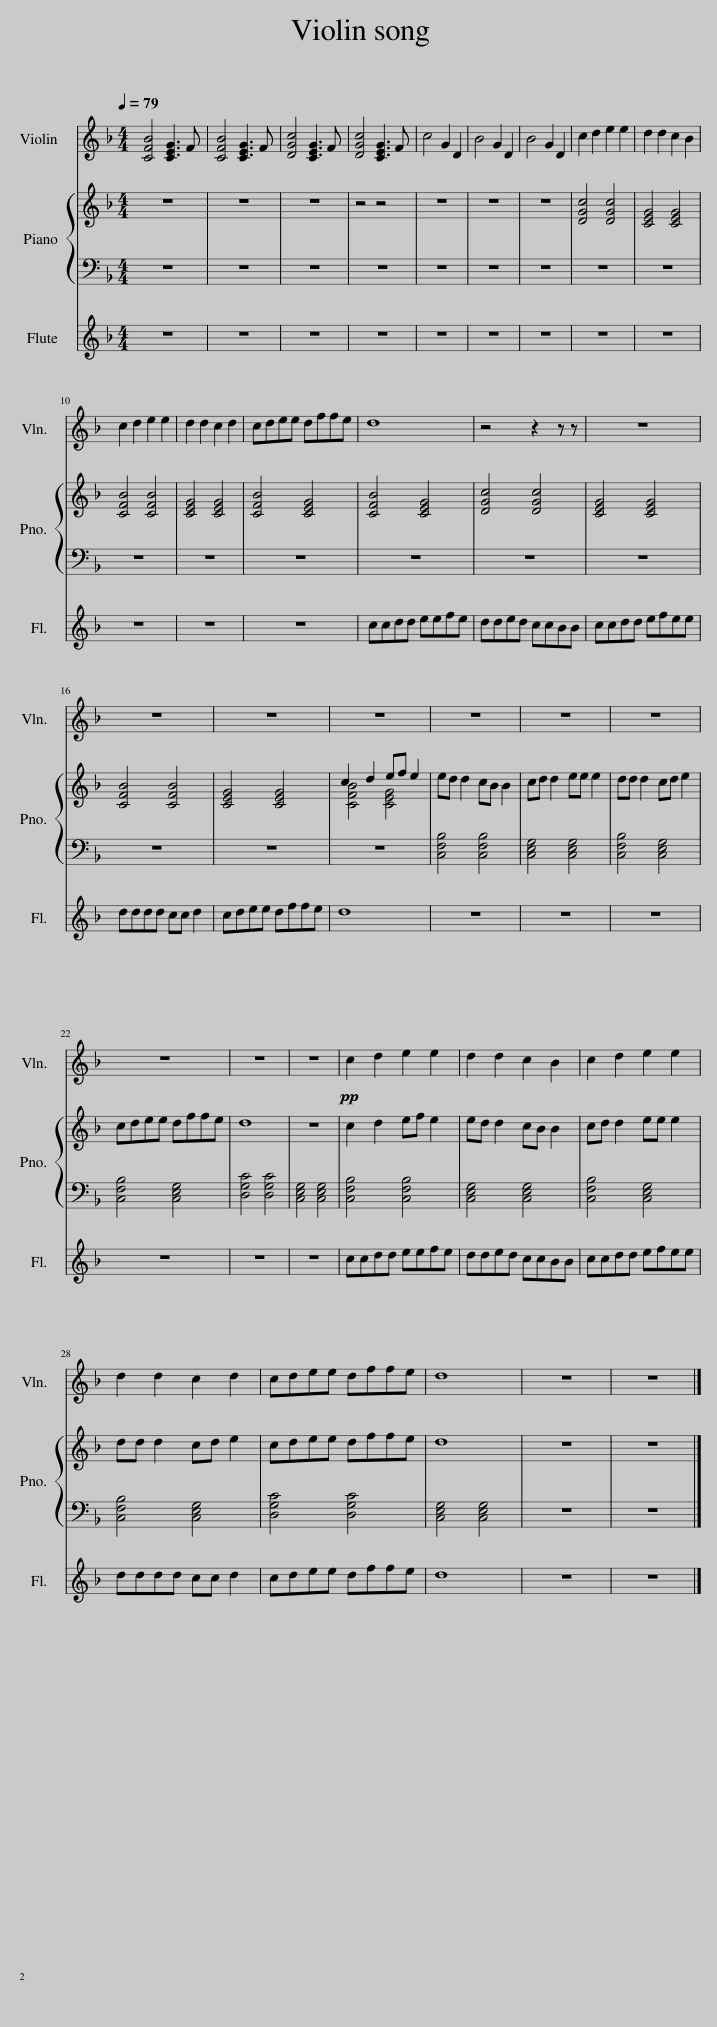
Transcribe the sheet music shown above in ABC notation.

X:1
%%score 1 { ( 2 4 ) | 3 } 5
L:1/8
Q:1/4=79
M:4/4
I:linebreak $
K:F
V:1 treble
V:2 treble
V:4 treble
V:3 bass
V:5 treble
V:1
 [CFB]4 [CEG]3 F | [CFB]4 [CEG]3 F | [DGc]4 [CEG]3 F | [DGc]4 [CEG]3 F | c4 G2 D2 | %5
 B4 G2 D2 | B4 G2 D2 | c2 d2 e2 e2 | d2 d2 c2 B2 |$ c2 d2 e2 e2 | %10
 d2 d2 c2 d2 | cdee dffe | d8 | z4 z2 z z | z8 |$ %15
 z8 | z8 | z8 | z8 | z8 | %20
 z8 |$ z8 | z8 | z8 |!pp! c2 d2 e2 e2 | %25
 d2 d2 c2 B2 | c2 d2 e2 e2 |$ d2 d2 c2 d2 | cdee dffe | d8 | %30
 z8 | z8 |] %32
V:2
 z8 | z8 | z8 | z4 z4 | z8 | %5
 z8 | z8 | [DGc]4 [DGc]4 | [CEG]4 [CEG]4 |$ [CFB]4 [CFB]4 | %10
 [CEG]4 [CEG]4 | [CFB]4 [CEG]4 | [CFB]4 [CEG]4 | [DGc]4 [DGc]4 | [CEG]4 [CEG]4 |$ %15
 [CFB]4 [CFB]4 | [CEG]4 [CEG]4 | c2 d2 ef e2 | ed d2 cB B2 | cd d2 ee e2 | %20
 dd d2 cd e2 |$ cdee dffe | d8 | z8 | c2 d2 ef e2 | %25
 ed d2 cB B2 | cd d2 ee e2 |$ dd d2 cd e2 | cdee dffe | d8 | %30
 z8 | z8 |] %32
V:3
 z8 | z8 | z8 | z8 | z8 | %5
 z8 | z8 | z8 | z8 |$ z8 | %10
 z8 | z8 | z8 | z8 | z8 |$ %15
 z8 | z8 | z8 | [C,F,B,]4 [C,F,B,]4 | [C,E,G,]4 [C,E,G,]4 | %20
 [C,F,B,]4 [C,E,G,]4 |$ [C,F,B,]4 [C,E,G,]4 | [D,G,C]4 [D,G,C]4 | [C,E,G,]4 [C,E,G,]4 | [C,F,B,]4 [C,F,B,]4 | %25
 [C,E,G,]4 [C,E,G,]4 | [C,F,B,]4 [C,E,G,]4 |$ [C,F,B,]4 [C,E,G,]4 | [D,G,C]4 [D,G,C]4 | [C,E,G,]4 [C,E,G,]4 | %30
 z8 | z8 |] %32
V:4
 x8 | x8 | x8 | x8 | x8 | %5
 x8 | x8 | x8 | x8 |$ x8 | %10
 x8 | x8 | x8 | x8 | x8 |$ %15
 x8 | x8 | [CFB]4 [CEG]4 | x8 | x8 | %20
 x8 |$ x8 | x8 | x8 | x8 | %25
 x8 | x8 |$ x8 | x8 | x8 | %30
 x8 | x8 |] %32
V:5
 z8 | z8 | z8 | z8 | z8 | %5
 z8 | z8 | z8 | z8 |$ z8 | %10
 z8 | z8 | ccdd eefe | dded ccBB | ccdd efee |$ %15
 dddd cc d2 | cdee dffe | d8 | z8 | z8 | %20
 z8 |$ z8 | z8 | z8 | ccdd eefe | %25
 dded ccBB | ccdd efee |$ dddd cc d2 | cdee dffe | d8 | %30
 z8 | z8 |] %32
